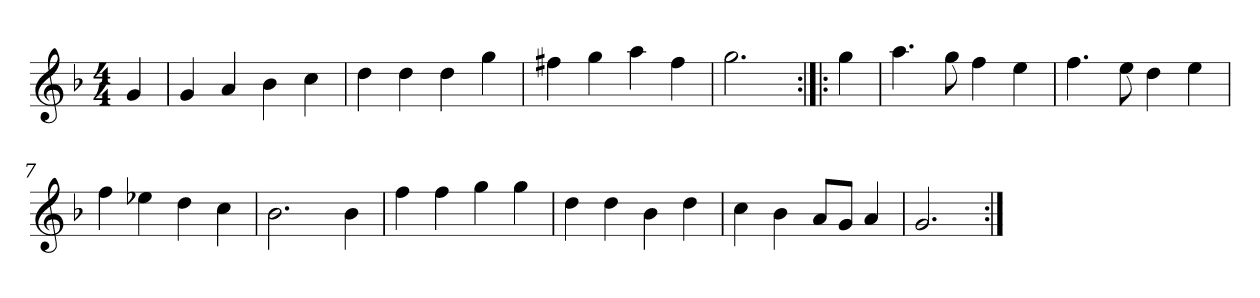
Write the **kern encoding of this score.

**kern
*part1
*staff1
*clefG2
*k[b-]
*G:dor
*M4/4
*MM120
=
4g
=1
4g
4a
4b-
4cc
=2
4dd
4dd
4dd
4gg
=3
4ff#X
4gg
4aa
4ff#
=4
2.gg
=:|!|:
4gg
=5
4.aa
8gg
4ff
4ee
=6
4.ff
8ee
4dd
4ee
=7
4ff
4ee-X
4dd
4cc
=8
2.b-
4b-
=9
4ff
4ff
4gg
4gg
=10
4dd
4dd
4b-
4dd
=11
4cc
4b-
8a/L
8g/J
4a
=12
2.g
=:|!
*-
